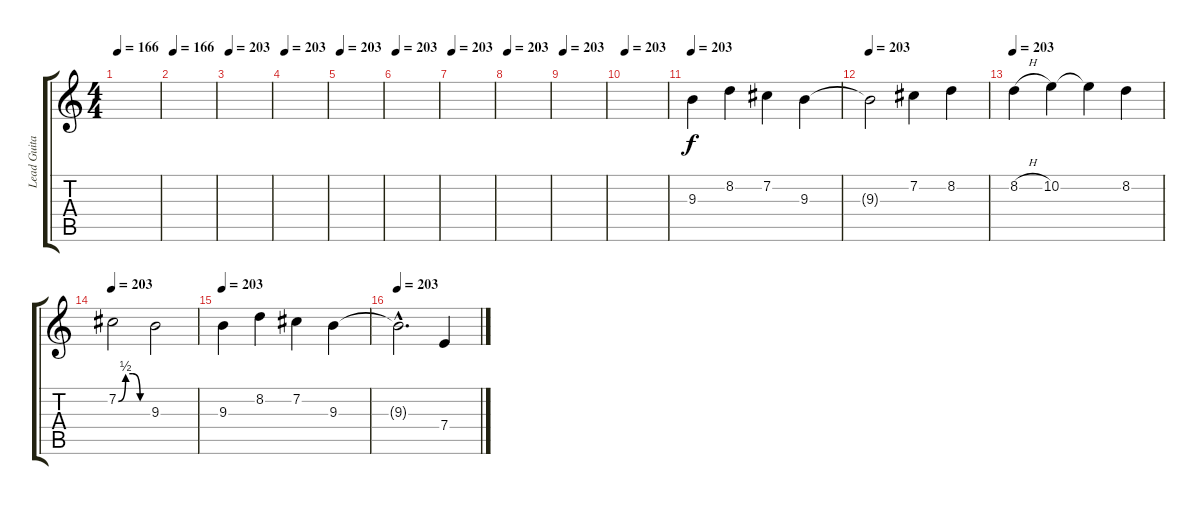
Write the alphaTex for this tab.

\track ("Lead Guitar I" "Lead Guita") {instrument distortionguitar}
\staff {score tabs}
\tuning (B3 Gb3 D3 A2 E2 B1) {hide}
\ts (4 4)
\tempo 166
\clef g2
\ks c
|
\tempo 166
|
\tempo 203
|
\tempo 203
|
\tempo 203
|
\tempo 203
|
\tempo 203
|
\tempo 203
|
\tempo 203
|
\tempo 203
|
\tempo 203
9.3.4 8.2.4 7.2.4 9.3.4 |
\tempo 203
9.3{t}.2 7.2.4 8.2.4 |
\tempo 203
8.2{h}.4 10.2.4 10.2{t}.4 8.2.4 |
\tempo 203
7.2{be (custom 0 0 15 2 30 2 45 0 60 0)}.2 9.3.2 |
\tempo 203
9.3.4 8.2.4 7.2.4 9.3.4 |
\tempo 203
9.3{hac t}.2{d} 7.4.4
